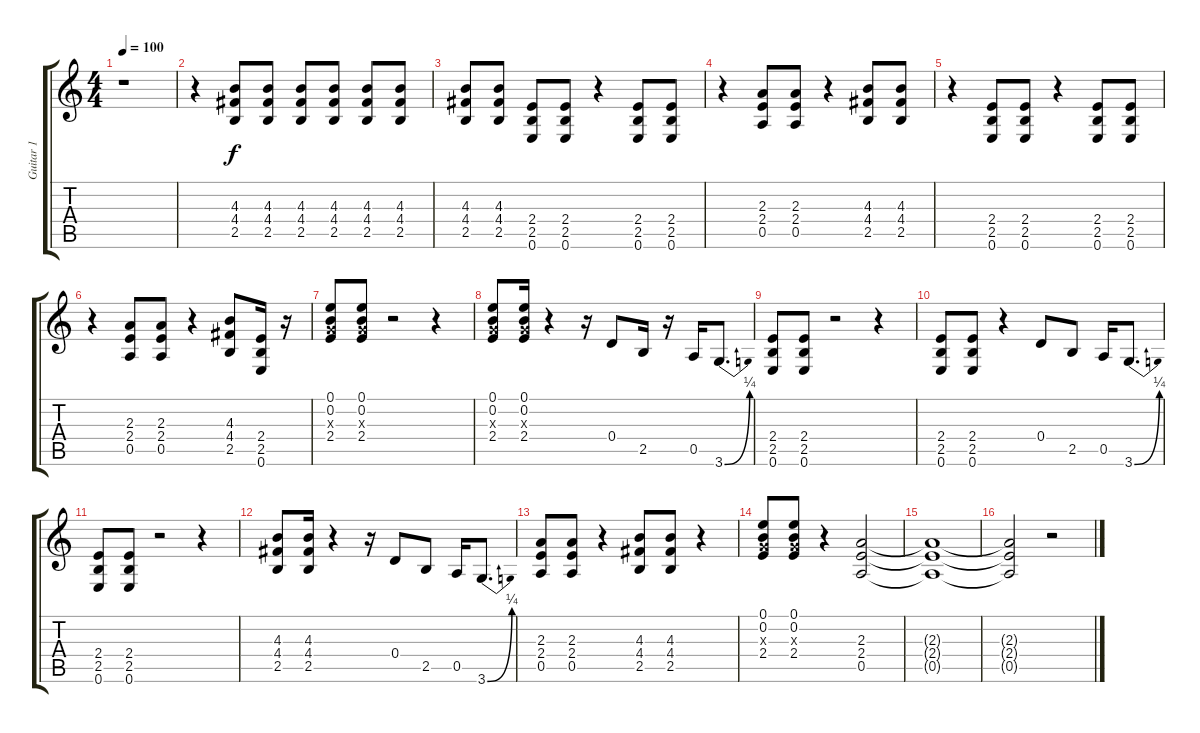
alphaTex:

\track ("Guitar 1" "Guitar 1") {instrument overdrivenguitar}
\staff {score tabs}
\tuning (E4 B3 G3 D3 A2 E2) {hide}
\ts (4 4)
\tempo 100
\clef g2
\ks c
r.1{dy f} |
r.4 (4.3 4.4 2.5).8 (4.3 4.4 2.5).8 (4.3 4.4 2.5).8 (4.3 4.4 2.5).8 (4.3 4.4 2.5).8 (4.3 4.4 2.5).8 |
(4.3 4.4 2.5).8 (4.3 4.4 2.5).8 (2.4 2.5 0.6).8 (2.4 2.5 0.6).8 r.4 (2.4 2.5 0.6).8 (2.4 2.5 0.6).8 |
r.4 (2.3 2.4 0.5).8 (2.3 2.4 0.5).8 r.4 (4.3 4.4 2.5).8 (4.3 4.4 2.5).8 |
r.4 (2.4 2.5 0.6).8 (2.4 2.5 0.6).8 r.4 (2.4 2.5 0.6).8 (2.4 2.5 0.6).8 |
r.4 (2.3 2.4 0.5).8 (2.3 2.4 0.5).8 r.4 (4.3 4.4 2.5).8 (2.4 2.5 0.6).16 r.16 |
(0.1 0.2 0.3{x} 2.4).8 (0.1 0.2 0.3{x} 2.4).8 r.2 r.4 |
(0.1 0.2 0.3{x} 2.4).8 (0.1 0.2 0.3{x} 2.4).16 r.4 r.16 0.4.8 2.5.16 r.16 0.5.16 3.6{be (bend 0 0 60 1)}.8{d} |
(2.4 2.5 0.6).8 (2.4 2.5 0.6).8 r.2 r.4 |
(2.4 2.5 0.6).8 (2.4 2.5 0.6).8 r.4 0.4.8 2.5.8 0.5.16 3.6{be (bend 0 0 60 1)}.8{d} |
(2.4 2.5 0.6).8 (2.4 2.5 0.6).8 r.2 r.4 |
(4.3 4.4 2.5).8 (4.3 4.4 2.5).16 r.4 r.16 0.4.8 2.5.8 0.5.16 3.6{be (bend 0 0 60 1)}.8{d} |
(2.3 2.4 0.5).8 (2.3 2.4 0.5).8 r.4 (4.3 4.4 2.5).8 (4.3 4.4 2.5).8 r.4 |
(0.1 0.2 0.3{x} 2.4).8 (0.1 0.2 0.3{x} 2.4).8 r.4 (2.3 2.4 0.5).2 |
(2.3{t} 2.4{t} 0.5{t}).1 |
(2.3{t} 2.4{t} 0.5{t}).2 r.2
